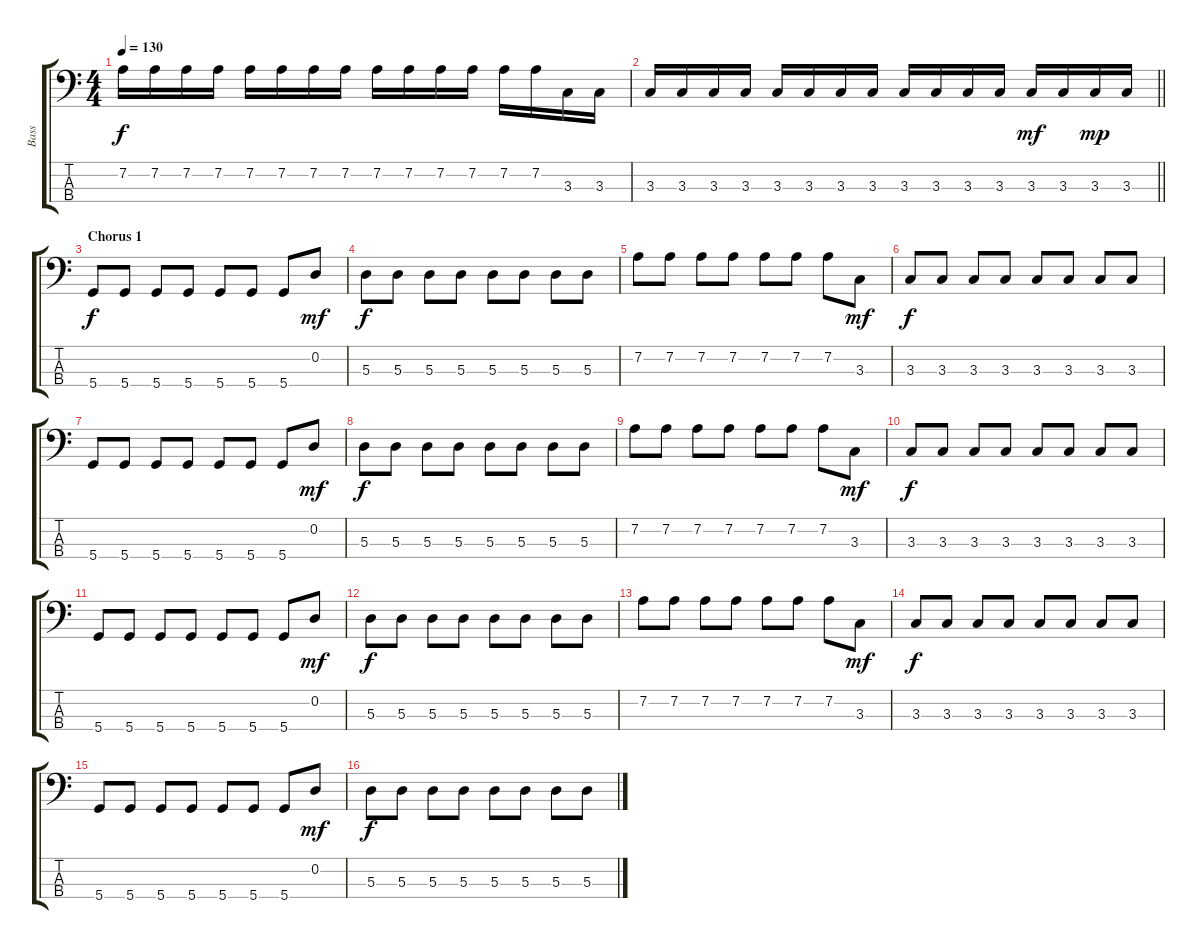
\track ("Bass" "Bass") {instrument synthbass1}
\staff {score tabs}
\tuning (G2 D2 A1 D1) {hide}
\ts (4 4)
\tempo 130
\clef f4
\ks c
7.2.16{dy f} 7.2.16 7.2.16 7.2.16 7.2.16 7.2.16 7.2.16 7.2.16 7.2.16 7.2.16 7.2.16 7.2.16 7.2.16 7.2.16 3.3.16 3.3.16 |
\barLineRight lightlight
3.3.16 3.3.16 3.3.16 3.3.16 3.3.16 3.3.16 3.3.16 3.3.16 3.3.16 3.3.16 3.3.16 3.3.16 3.3.16{dy mf} 3.3.16 3.3.16{dy mp} 3.3.16 |
\section ("" "Chorus 1")
5.4.8{dy f} 5.4.8 5.4.8 5.4.8 5.4.8 5.4.8 5.4.8 0.2.8{dy mf} |
5.3.8{dy f} 5.3.8 5.3.8 5.3.8 5.3.8 5.3.8 5.3.8 5.3.8 |
7.2.8 7.2.8 7.2.8 7.2.8 7.2.8 7.2.8 7.2.8 3.3.8{dy mf} |
3.3.8{dy f} 3.3.8 3.3.8 3.3.8 3.3.8 3.3.8 3.3.8 3.3.8 |
5.4.8 5.4.8 5.4.8 5.4.8 5.4.8 5.4.8 5.4.8 0.2.8{dy mf} |
5.3.8{dy f} 5.3.8 5.3.8 5.3.8 5.3.8 5.3.8 5.3.8 5.3.8 |
7.2.8 7.2.8 7.2.8 7.2.8 7.2.8 7.2.8 7.2.8 3.3.8{dy mf} |
3.3.8{dy f} 3.3.8 3.3.8 3.3.8 3.3.8 3.3.8 3.3.8 3.3.8 |
5.4.8 5.4.8 5.4.8 5.4.8 5.4.8 5.4.8 5.4.8 0.2.8{dy mf} |
5.3.8{dy f} 5.3.8 5.3.8 5.3.8 5.3.8 5.3.8 5.3.8 5.3.8 |
7.2.8 7.2.8 7.2.8 7.2.8 7.2.8 7.2.8 7.2.8 3.3.8{dy mf} |
3.3.8{dy f} 3.3.8 3.3.8 3.3.8 3.3.8 3.3.8 3.3.8 3.3.8 |
5.4.8 5.4.8 5.4.8 5.4.8 5.4.8 5.4.8 5.4.8 0.2.8{dy mf} |
5.3.8{dy f} 5.3.8 5.3.8 5.3.8 5.3.8 5.3.8 5.3.8 5.3.8
